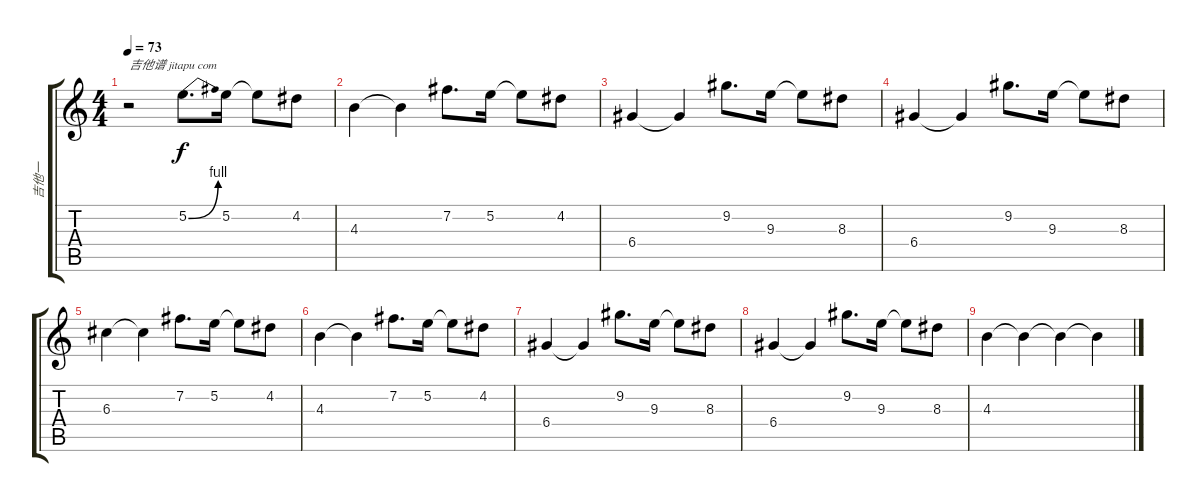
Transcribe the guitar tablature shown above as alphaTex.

\track ("吉他一" "吉他一") {instrument acousticguitarsteel}
\staff {score tabs}
\tuning (E4 B3 G3 D3 A2 E2) {hide}
\ts (4 4)
\tempo 73
\clef g2
\ks c
r.2{txt "吉他谱 jitapu com" dy f instrument acousticguitarsteel} 5.2{be (bend 0 0 60 4)}.8{d} 5.2.16 5.2{t}.8 4.2.8 |
4.3.4 4.3{t}.4 7.2.8{d} 5.2.16 5.2{t}.8 4.2.8 |
6.4.4 6.4{t}.4 9.2.8{d} 9.3.16 9.3{t}.8 8.3.8 |
6.4.4 6.4{t}.4 9.2.8{d} 9.3.16 9.3{t}.8 8.3.8 |
6.3.4 6.3{t}.4 7.2.8{d} 5.2.16 5.2{t}.8 4.2.8 |
4.3.4 4.3{t}.4 7.2.8{d} 5.2.16 5.2{t}.8 4.2.8 |
6.4.4 6.4{t}.4 9.2.8{d} 9.3.16 9.3{t}.8 8.3.8 |
6.4.4 6.4{t}.4 9.2.8{d} 9.3.16 9.3{t}.8 8.3.8 |
4.3.4 4.3{t}.4 4.3{t}.4 4.3{t}.4
